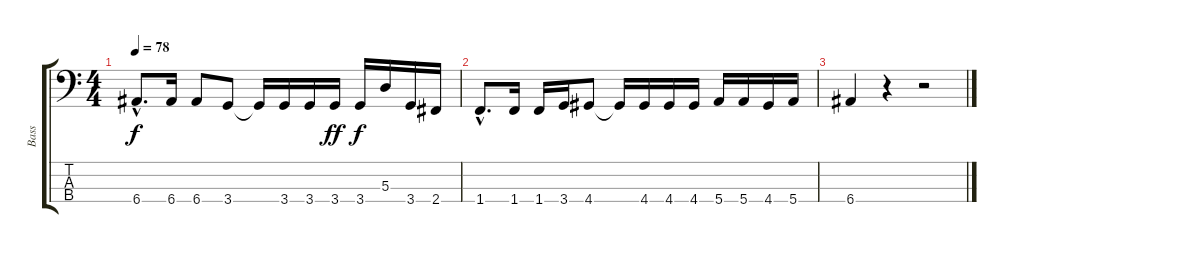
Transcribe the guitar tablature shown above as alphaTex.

\track ("Bass" "Bass") {instrument electricbassfinger}
\staff {score tabs}
\tuning (G2 D2 A1 E1) {hide}
\ts (4 4)
\tempo 78
\clef f4
\ks c
6.4{hac}.8{d dy f} 6.4.16 6.4.8 3.4.8 3.4{t}.16 3.4.16 3.4.16 3.4.16{dy ff} 3.4.16{dy f} 5.3.16 3.4.16 2.4.16 |
1.4{hac}.8{d} 1.4.16 1.4.16 3.4.16 4.4.8 4.4{t}.16 4.4.16 4.4.16 4.4.16 5.4.16 5.4.16 4.4.16 5.4.16 |
6.4.4 r.4 r.2
